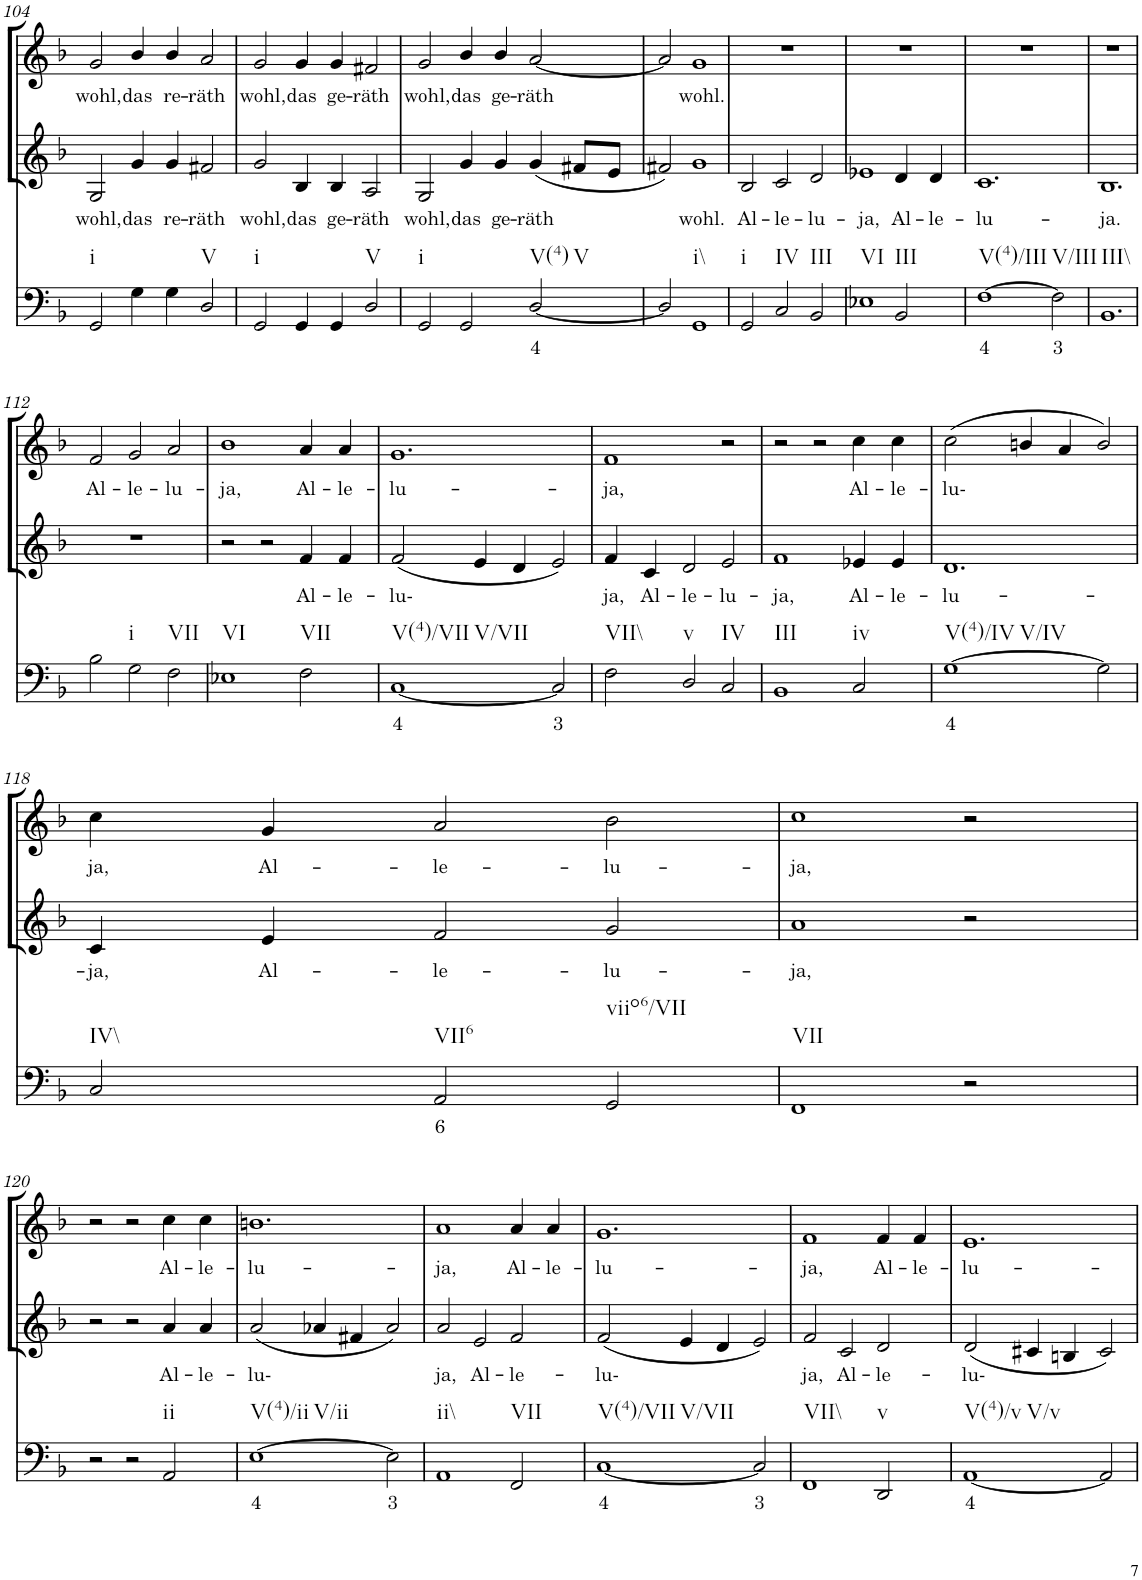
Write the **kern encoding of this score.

**kern	**text	**kern	**text	**kern	**text
*part3	*part3	*part2	*part2	*part1	*part1
*staff3	*staff3	*staff2	*staff2	*staff1	*staff1
*I"Continuo	*	*I"Alto	*	*I"Soprano	*
!!LO:PB:g=z
*clefF4	*	*clefG2	*	*clefG2	*
*k[b-]	*	*k[b-]	*	*k[b-]	*
*M3/2	*	*M3/2	*	*M3/2	*
=104	=104	=104	=104	=104	=104
!LO:TX:b:t=i	!	!	!	!	!
!	!	!	!LO:LY:b	!	!LO:LY:b
2GG/	.	2G/	wohl,	2g/	wohl,
!	!	!	!LO:LY:b	!	!LO:LY:b
4G\	.	4g/	das	4b-/	das
!	!	!	!LO:LY:b	!	!LO:LY:b
4G\	.	4g/	re-	4b-/	re-
!LO:TX:b:t=V	!	!	!	!	!
!	!	!	!LO:LY:b	!	!LO:LY:b
2D/	.	2f#X/	räth	2a/	räth
=105	=105	=105	=105	=105	=105
!LO:TX:b:t=i	!	!	!	!	!
!	!	!	!LO:LY:b	!	!LO:LY:b
2GG/	.	2g/	wohl,	2g/	wohl,
!	!	!	!LO:LY:b	!	!LO:LY:b
4GG/	.	4B-/	das	4g/	das
!	!	!	!LO:LY:b	!	!LO:LY:b
4GG/	.	4B-/	ge-	4g/	ge-
!LO:TX:b:t=V	!	!	!	!	!
!	!	!	!LO:LY:b	!	!LO:LY:b
2D/	.	2A/	räth	2f#X/	räth
=106	=106	=106	=106	=106	=106
!LO:TX:b:t=i	!	!	!	!	!
!	!	!	!LO:LY:b	!	!LO:LY:b
2GG/	.	2G/	wohl,	2g/	wohl,
!	!	!	!LO:LY:b	!	!LO:LY:b
2GG/	.	4g/	das	4b-/	das
!	!	!	!LO:LY:b	!	!LO:LY:b
.	.	4g/	ge-	4b-/	ge-
!LO:TX:b:t=V(4)	!	!	!	!	!
!LO:TX:b:t=V	!	!	!	!	!
!	!LO:LY:b	!	!LO:LY:b	!	!LO:LY:b
[2D/	4	(4g/	räth	[2a/	räth
.	.	8f#X/L	.	.	.
.	.	8e/J	.	.	.
=107	=107	=107	=107	=107	=107
2D/]	.	2f#X/)	.	2a/]	.
!LO:TX:b:t=i\\	!	!	!	!	!
!	!	!	!LO:LY:b	!	!LO:LY:b
1GG	.	1g	wohl.	1g	wohl.
=108	=108	=108	=108	=108	=108
!LO:TX:b:t=i	!	!	!	!	!
!	!	!	!LO:LY:b	!	!
2GG/	.	2B-/	Al-	1.r	.
!LO:TX:b:t=IV	!	!	!	!	!
!	!	!	!LO:LY:b	!	!
2C/	.	2c/	le-	.	.
!LO:TX:b:t=III	!	!	!	!	!
!	!	!	!LO:LY:b	!	!
2BB-/	.	2d/	lu-	.	.
=109	=109	=109	=109	=109	=109
!LO:TX:b:t=VI	!	!	!	!	!
!	!	!	!LO:LY:b	!	!
1E-X	.	1e-X	ja,	1.r	.
!LO:TX:b:t=III	!	!	!	!	!
!	!	!	!LO:LY:b	!	!
2BB-/	.	4d/	Al-	.	.
!	!	!	!LO:LY:b	!	!
.	.	4d/	le-	.	.
=110	=110	=110	=110	=110	=110
!LO:TX:b:t=V(4)/III	!	!	!	!	!
!	!LO:LY:b	!	!LO:LY:b	!	!
[1F	4	1.c	lu-	1.r	.
!LO:TX:b:t=V/III	!	!	!	!	!
!	!LO:LY:b	!	!	!	!
2F\]	3	.	.	.	.
=111	=111	=111	=111	=111	=111
!LO:TX:b:t=III\\	!	!	!	!	!
!	!	!	!LO:LY:b	!	!
1.BB-	.	1.B-	ja.	1.r	.
!!LO:LB:g=z
=112	=112	=112	=112	=112	=112
!	!	!	!	!	!LO:LY:b
2B-\	.	1.r	.	2f/	Al-
!LO:TX:b:t=i	!	!	!	!	!
!	!	!	!	!	!LO:LY:b
2G\	.	.	.	2g/	le-
!LO:TX:b:t=VII	!	!	!	!	!
!	!	!	!	!	!LO:LY:b
2F\	.	.	.	2a/	lu-
=113	=113	=113	=113	=113	=113
!LO:TX:b:t=VI	!	!	!	!	!
!	!	!	!	!	!LO:LY:b
1E-X	.	2r	.	1b-	ja,
.	.	2r	.	.	.
!LO:TX:b:t=VII	!	!	!	!	!
!	!	!	!LO:LY:b	!	!LO:LY:b
2F\	.	4f/	Al-	4a/	Al-
!	!	!	!LO:LY:b	!	!LO:LY:b
.	.	4f/	le-	4a/	le-
=114	=114	=114	=114	=114	=114
!LO:TX:b:t=V(4)/VII	!	!	!	!	!
!LO:TX:b:t=V/VII	!	!	!	!	!
!	!LO:LY:b	!	!LO:LY:b	!	!LO:LY:b
[1C	4	(2f/	lu-	1.g	lu-
.	.	4e/	.	.	.
.	.	4d/	.	.	.
!	!LO:LY:b	!	!	!	!
2C/]	3	2e/)	.	.	.
=115	=115	=115	=115	=115	=115
!LO:TX:b:t=VII\\	!	!	!	!	!
!	!	!	!LO:LY:b	!	!LO:LY:b
2F\	.	4f/	ja,	1f	ja,
!	!	!	!LO:LY:b	!	!
.	.	4c/	Al-	.	.
!LO:TX:b:t=v	!	!	!	!	!
!	!	!	!LO:LY:b	!	!
2D/	.	2d/	le-	.	.
!LO:TX:b:t=IV	!	!	!	!	!
!	!	!	!LO:LY:b	!	!
2C/	.	2e/	lu-	2r	.
=116	=116	=116	=116	=116	=116
!LO:TX:b:t=III	!	!	!	!	!
!	!	!	!LO:LY:b	!	!
1BB-	.	1f	ja,	2r	.
.	.	.	.	2r	.
!LO:TX:b:t=iv	!	!	!	!	!
!	!	!	!LO:LY:b	!	!LO:LY:b
2C/	.	4e-X/	Al-	4cc\	Al-
!	!	!	!LO:LY:b	!	!LO:LY:b
.	.	4e-/	le-	4cc\	le-
=117	=117	=117	=117	=117	=117
!LO:TX:b:t=V(4)/IV	!	!	!	!	!
!LO:TX:b:t=V/IV	!	!	!	!	!
!	!LO:LY:b	!	!LO:LY:b	!	!LO:LY:b
[1G	4	1.d	lu-	(2cc\	lu-
.	.	.	.	4bn/	.
.	.	.	.	4a/	.
2G\]	.	.	.	2b/)	.
!!LO:LB:g=z
=118	=118	=118	=118	=118	=118
!LO:TX:b:t=IV\\	!	!	!	!	!
!	!	!	!LO:LY:b	!	!LO:LY:b
2C/	.	4c/	ja,	4cc\	ja,
!	!	!	!LO:LY:b	!	!LO:LY:b
.	.	4e/	Al-	4g/	Al-
!LO:TX:b:t=VII6	!	!	!	!	!
!	!LO:LY:b	!	!LO:LY:b	!	!LO:LY:b
2AA/	6	2f/	le-	2a/	le-
!LO:TX:b:t=viio6/VII	!	!	!	!	!
!	!	!	!LO:LY:b	!	!LO:LY:b
2GG/	.	2g/	lu-	2b-\	lu-
=119	=119	=119	=119	=119	=119
!LO:TX:b:t=VII	!	!	!	!	!
!	!	!	!LO:LY:b	!	!LO:LY:b
1FF	.	1a	ja,	1cc	ja,
2r	.	2r	.	2r	.
!!LO:LB:g=z
=120	=120	=120	=120	=120	=120
2r	.	2r	.	2r	.
2r	.	2r	.	2r	.
!LO:TX:b:t=ii	!	!	!	!	!
!	!	!	!LO:LY:b	!	!LO:LY:b
2AA/	.	4a/	Al-	4cc\	Al-
!	!	!	!LO:LY:b	!	!LO:LY:b
.	.	4a/	le-	4cc\	le-
=121	=121	=121	=121	=121	=121
!LO:TX:b:t=V(4)/ii	!	!	!	!	!
!LO:TX:b:t=V/ii	!	!	!	!	!
!	!LO:LY:b	!	!LO:LY:b	!	!LO:LY:b
[1E	4	(2a/	lu-	1.bn	lu-
.	.	4a-X/	.	.	.
.	.	4f#X/	.	.	.
!	!LO:LY:b	!	!	!	!
2E\]	3	2a-/)	.	.	.
=122	=122	=122	=122	=122	=122
!LO:TX:b:t=ii\\	!	!	!	!	!
!	!	!	!LO:LY:b	!	!LO:LY:b
1AA	.	2a/	ja,	1a	ja,
!	!	!	!LO:LY:b	!	!
.	.	2e/	Al-	.	.
!LO:TX:b:t=VII	!	!	!	!	!
!	!	!	!LO:LY:b	!	!LO:LY:b
2FF/	.	2f/	le-	4a/	Al-
!	!	!	!	!	!LO:LY:b
.	.	.	.	4a/	le-
=123	=123	=123	=123	=123	=123
!LO:TX:b:t=V(4)/VII	!	!	!	!	!
!LO:TX:b:t=V/VII	!	!	!	!	!
!	!LO:LY:b	!	!LO:LY:b	!	!LO:LY:b
[1C	4	(2f/	lu-	1.g	lu-
.	.	4e/	.	.	.
.	.	4d/	.	.	.
!	!LO:LY:b	!	!	!	!
2C/]	3	2e/)	.	.	.
=124	=124	=124	=124	=124	=124
!LO:TX:b:t=VII\\	!	!	!	!	!
!	!	!	!LO:LY:b	!	!LO:LY:b
1FF	.	2f/	ja,	1f	ja,
!	!	!	!LO:LY:b	!	!
.	.	2c/	Al-	.	.
!LO:TX:b:t=v	!	!	!	!	!
!	!	!	!LO:LY:b	!	!LO:LY:b
2DD/	.	2d/	le-	4f/	Al-
!	!	!	!	!	!LO:LY:b
.	.	.	.	4f/	le-
=125	=125	=125	=125	=125	=125
!LO:TX:b:t=V(4)/v	!	!	!	!	!
!LO:TX:b:t=V/v	!	!	!	!	!
!	!LO:LY:b	!	!LO:LY:b	!	!LO:LY:b
[1AA	4	(2d/	lu-	1.e	lu-
.	.	4c#X/	.	.	.
.	.	4Bn/	.	.	.
2AA/]	.	2c#/)	.	.	.
=	=	=	=	=	=
*-	*-	*-	*-	*-	*-
